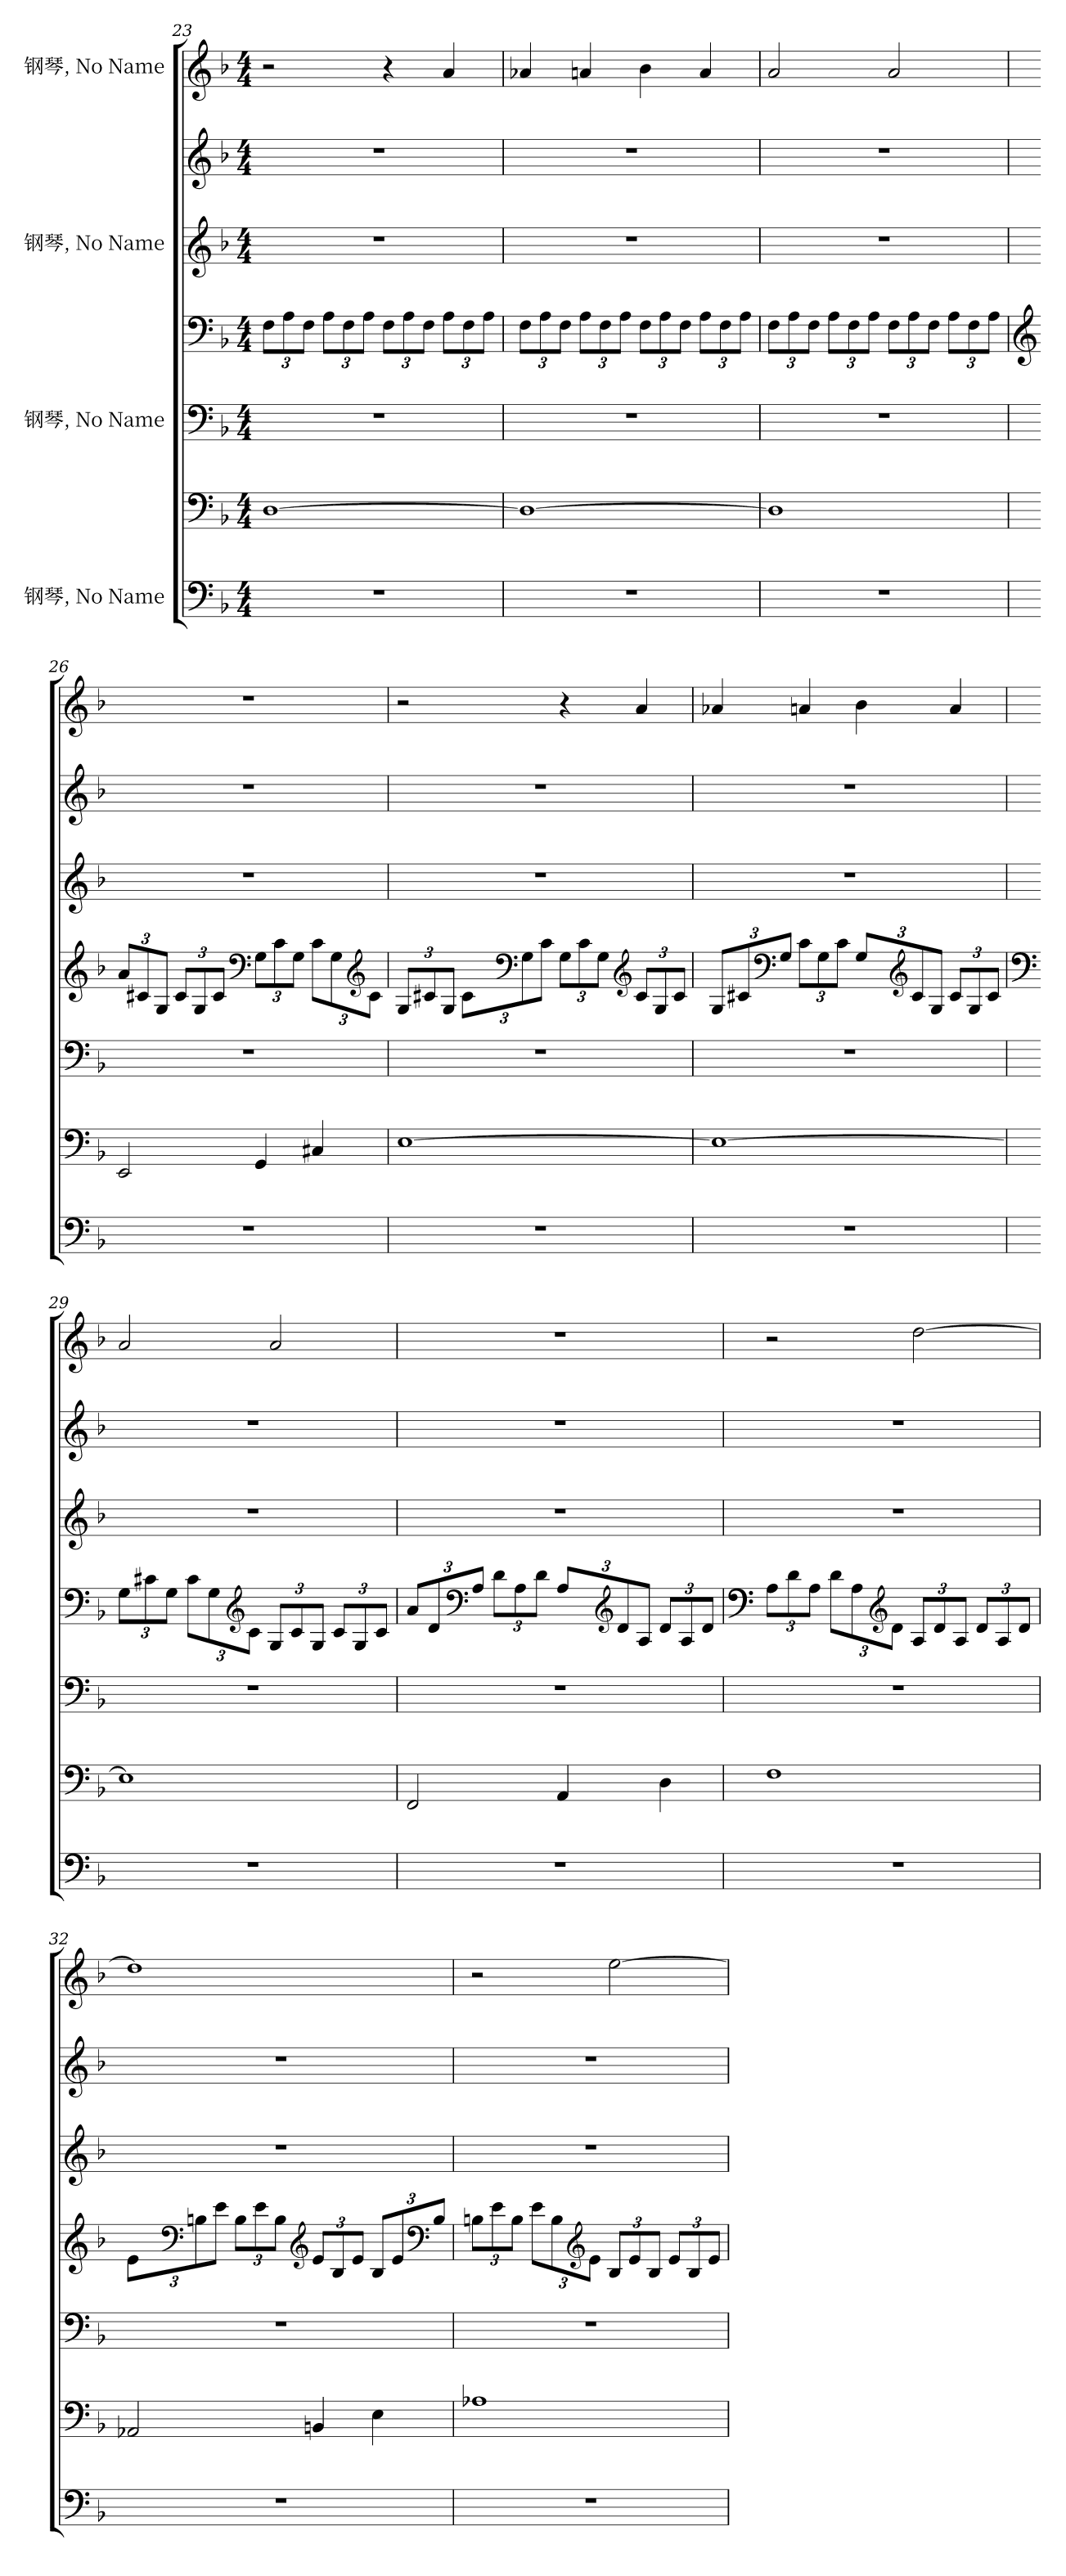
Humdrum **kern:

**kern	**kern	**kern	**kern	**kern	**kern	**kern
*part4	*part4	*part3	*part3	*part2	*part2	*part1
*staff7	*staff6	*staff5	*staff4	*staff3	*staff2	*staff1
*I"钢琴, No Name	*	*I"钢琴, No Name	*	*I"钢琴, No Name	*	*I"钢琴, No Name
!!LO:PB:g=z
*clefF4	*clefF4	*clefF4	*clefF4	*clefG2	*clefG2	*clefG2
*k[b-]	*k[b-]	*k[b-]	*k[b-]	*k[b-]	*k[b-]	*k[b-]
*M4/4	*M4/4	*M4/4	*M4/4	*M4/4	*M4/4	*M4/4
*MM249	*MM249	*MM249	*MM249	*MM249	*MM249	*MM249
*	*	*	*Xbrackettup	*	*	*
=23	=23	=23	=23	=23	=23	=23
1r	[1D	1r	12F\L	1r	1r	2r
.	.	.	12A\	.	.	.
.	.	.	12F\J	.	.	.
.	.	.	12A\L	.	.	.
.	.	.	12F\	.	.	.
.	.	.	12A\J	.	.	.
.	.	.	12F\L	.	.	4r
.	.	.	12A\	.	.	.
.	.	.	12F\J	.	.	.
.	.	.	12A\L	.	.	4a/
.	.	.	12F\	.	.	.
.	.	.	12A\J	.	.	.
=24	=24	=24	=24	=24	=24	=24
1r	1D_	1r	12F\L	1r	1r	4a-X/
.	.	.	12A\	.	.	.
.	.	.	12F\J	.	.	.
.	.	.	12A\L	.	.	4an/
.	.	.	12F\	.	.	.
.	.	.	12A\J	.	.	.
.	.	.	12F\L	.	.	4b-\
.	.	.	12A\	.	.	.
.	.	.	12F\J	.	.	.
.	.	.	12A\L	.	.	4a/
.	.	.	12F\	.	.	.
.	.	.	12A\J	.	.	.
=25	=25	=25	=25	=25	=25	=25
1r	1D]	1r	12F\L	1r	1r	2a/
.	.	.	12A\	.	.	.
.	.	.	12F\J	.	.	.
.	.	.	12A\L	.	.	.
.	.	.	12F\	.	.	.
.	.	.	12A\J	.	.	.
.	.	.	12F\L	.	.	2a/
.	.	.	12A\	.	.	.
.	.	.	12F\J	.	.	.
.	.	.	12A\L	.	.	.
.	.	.	12F\	.	.	.
.	.	.	12A\J	.	.	.
!!LO:PB:g=z
=26	=26	=26	=26	=26	=26	=26
*	*	*	*clefG2	*	*	*
1r	2EE/	1r	12a/L	1r	1r	1r
.	.	.	12c#X/	.	.	.
.	.	.	12G/J	.	.	.
.	.	.	12c#/L	.	.	.
.	.	.	12G/	.	.	.
.	.	.	12c#/J	.	.	.
*	*	*	*clefF4	*	*	*
.	4GG/	.	12G\L	.	.	.
.	.	.	12c#\	.	.	.
.	.	.	12G\J	.	.	.
.	4C#X/	.	12c#\L	.	.	.
.	.	.	12G\	.	.	.
*	*	*	*clefG2	*	*	*
.	.	.	12c#\J	.	.	.
=27	=27	=27	=27	=27	=27	=27
*	*	*	*	*	*	*MM249
1r	[1E	1r	12G/L	1r	1r	2r
.	.	.	12c#X/	.	.	.
.	.	.	12G/J	.	.	.
.	.	.	12c#\L	.	.	.
*	*	*	*clefF4	*	*	*
.	.	.	12G\	.	.	.
.	.	.	12c#\J	.	.	.
.	.	.	12G\L	.	.	4r
.	.	.	12c#\	.	.	.
.	.	.	12G\J	.	.	.
*	*	*	*clefG2	*	*	*
.	.	.	12c#/L	.	.	4a/
.	.	.	12G/	.	.	.
.	.	.	12c#/J	.	.	.
!!LO:PB:g=z
=28	=28	=28	=28	=28	=28	=28
1r	1E_	1r	12G/L	1r	1r	4a-X/
.	.	.	12c#X/	.	.	.
*	*	*	*clefF4	*	*	*
.	.	.	12G/J	.	.	.
.	.	.	12c#\L	.	.	4an/
.	.	.	12G\	.	.	.
.	.	.	12c#\J	.	.	.
.	.	.	12G/L	.	.	4b-\
*	*	*	*clefG2	*	*	*
.	.	.	12c#/	.	.	.
.	.	.	12G/J	.	.	.
.	.	.	12c#/L	.	.	4a/
.	.	.	12G/	.	.	.
.	.	.	12c#/J	.	.	.
=29	=29	=29	=29	=29	=29	=29
*	*	*	*clefF4	*	*	*
1r	1E]	1r	12G\L	1r	1r	2a/
.	.	.	12c#X\	.	.	.
.	.	.	12G\J	.	.	.
.	.	.	12c#\L	.	.	.
.	.	.	12G\	.	.	.
*	*	*	*clefG2	*	*	*
.	.	.	12c#\J	.	.	.
.	.	.	12G/L	.	.	2a/
.	.	.	12c#/	.	.	.
.	.	.	12G/J	.	.	.
.	.	.	12c#/L	.	.	.
.	.	.	12G/	.	.	.
.	.	.	12c#/J	.	.	.
!!LO:PB:g=z
=30	=30	=30	=30	=30	=30	=30
1r	2FF/	1r	12a/L	1r	1r	1r
.	.	.	12d/	.	.	.
*	*	*	*clefF4	*	*	*
.	.	.	12A/J	.	.	.
.	.	.	12d\L	.	.	.
.	.	.	12A\	.	.	.
.	.	.	12d\J	.	.	.
.	4AA/	.	12A/L	.	.	.
*	*	*	*clefG2	*	*	*
.	.	.	12d/	.	.	.
.	.	.	12A/J	.	.	.
.	4D\	.	12d/L	.	.	.
.	.	.	12A/	.	.	.
.	.	.	12d/J	.	.	.
=31	=31	=31	=31	=31	=31	=31
*	*	*	*clefF4	*	*	*
*	*	*	*	*	*	*MM249
1r	1F	1r	12A\L	1r	1r	2r
.	.	.	12d\	.	.	.
.	.	.	12A\J	.	.	.
.	.	.	12d\L	.	.	.
.	.	.	12A\	.	.	.
*	*	*	*clefG2	*	*	*
.	.	.	12d\J	.	.	.
.	.	.	12A/L	.	.	[2dd\
.	.	.	12d/	.	.	.
.	.	.	12A/J	.	.	.
.	.	.	12d/L	.	.	.
.	.	.	12A/	.	.	.
.	.	.	12d/J	.	.	.
!!LO:PB:g=z
=32	=32	=32	=32	=32	=32	=32
1r	2AA-X/	1r	12e\L	1r	1r	1dd]
*	*	*	*clefF4	*	*	*
.	.	.	12Bn\	.	.	.
.	.	.	12e\J	.	.	.
.	.	.	12B\L	.	.	.
.	.	.	12e\	.	.	.
.	.	.	12B\J	.	.	.
*	*	*	*clefG2	*	*	*
.	4BBn/	.	12e/L	.	.	.
.	.	.	12B/	.	.	.
.	.	.	12e/J	.	.	.
.	4E\	.	12B/L	.	.	.
.	.	.	12e/	.	.	.
*	*	*	*clefF4	*	*	*
.	.	.	12B/J	.	.	.
=33	=33	=33	=33	=33	=33	=33
*	*	*	*	*	*	*MM249
1r	1A-X	1r	12Bn\L	1r	1r	2r
.	.	.	12e\	.	.	.
.	.	.	12B\J	.	.	.
.	.	.	12e\L	.	.	.
.	.	.	12B\	.	.	.
*	*	*	*clefG2	*	*	*
.	.	.	12e\J	.	.	.
.	.	.	12B/L	.	.	[2ee\
.	.	.	12e/	.	.	.
.	.	.	12B/J	.	.	.
.	.	.	12e/L	.	.	.
.	.	.	12B/	.	.	.
.	.	.	12e/J	.	.	.
=	=	=	=	=	=	=
*-	*-	*-	*-	*-	*-	*-
